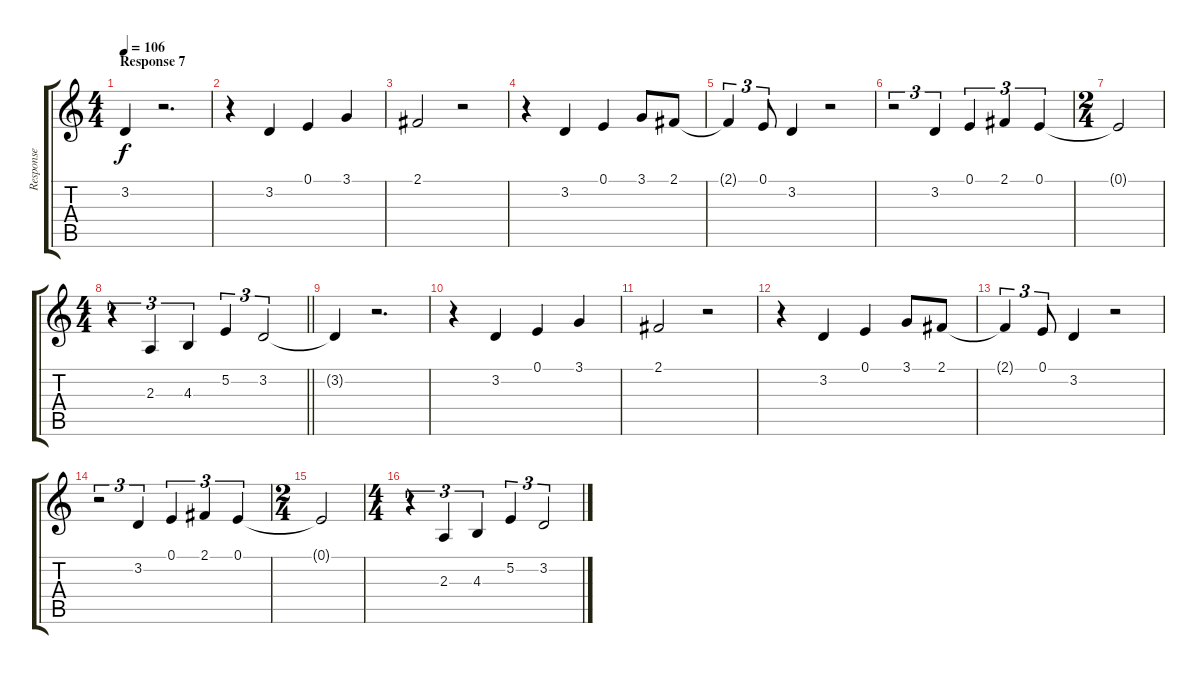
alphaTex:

\track ("Response" "Response") {instrument electricpiano1}
\staff {score tabs}
\tuning (E4 B3 G3 D3 A2 E2) {hide}
\ts (4 4)
\section ("" "Response 7")
\tempo 106
\clef g2
\ks c
3.2{t}.4{dy f} r.2{d} |
r.4 3.2.4 0.1.4 3.1.4 |
2.1.2 r.2 |
r.4 3.2.4 0.1.4 3.1.8 2.1.8 |
2.1{t}.4{tu (3 2)} 0.1.8{tu (3 2)} 3.2.4 r.2 |
r.2{tu (3 2)} 3.2.4{tu (3 2)} 0.1.4{tu (3 2)} 2.1.4{tu (3 2)} 0.1.4{tu (3 2)} |
\ts (2 4)
0.1{t}.2 |
\ts (4 4)
\barLineRight lightlight
r.4{tu (3 2)} 2.3.4{tu (3 2)} 4.3.4{tu (3 2)} 5.2.4{tu (3 2)} 3.2.2{tu (3 2)} |
3.2{t}.4 r.2{d} |
r.4 3.2.4 0.1.4 3.1.4 |
2.1.2 r.2 |
r.4 3.2.4 0.1.4 3.1.8 2.1.8 |
2.1{t}.4{tu (3 2)} 0.1.8{tu (3 2)} 3.2.4 r.2 |
r.2{tu (3 2)} 3.2.4{tu (3 2)} 0.1.4{tu (3 2)} 2.1.4{tu (3 2)} 0.1.4{tu (3 2)} |
\ts (2 4)
0.1{t}.2 |
\ts (4 4)
r.4{tu (3 2)} 2.3.4{tu (3 2)} 4.3.4{tu (3 2)} 5.2.4{tu (3 2)} 3.2.2{tu (3 2)}
